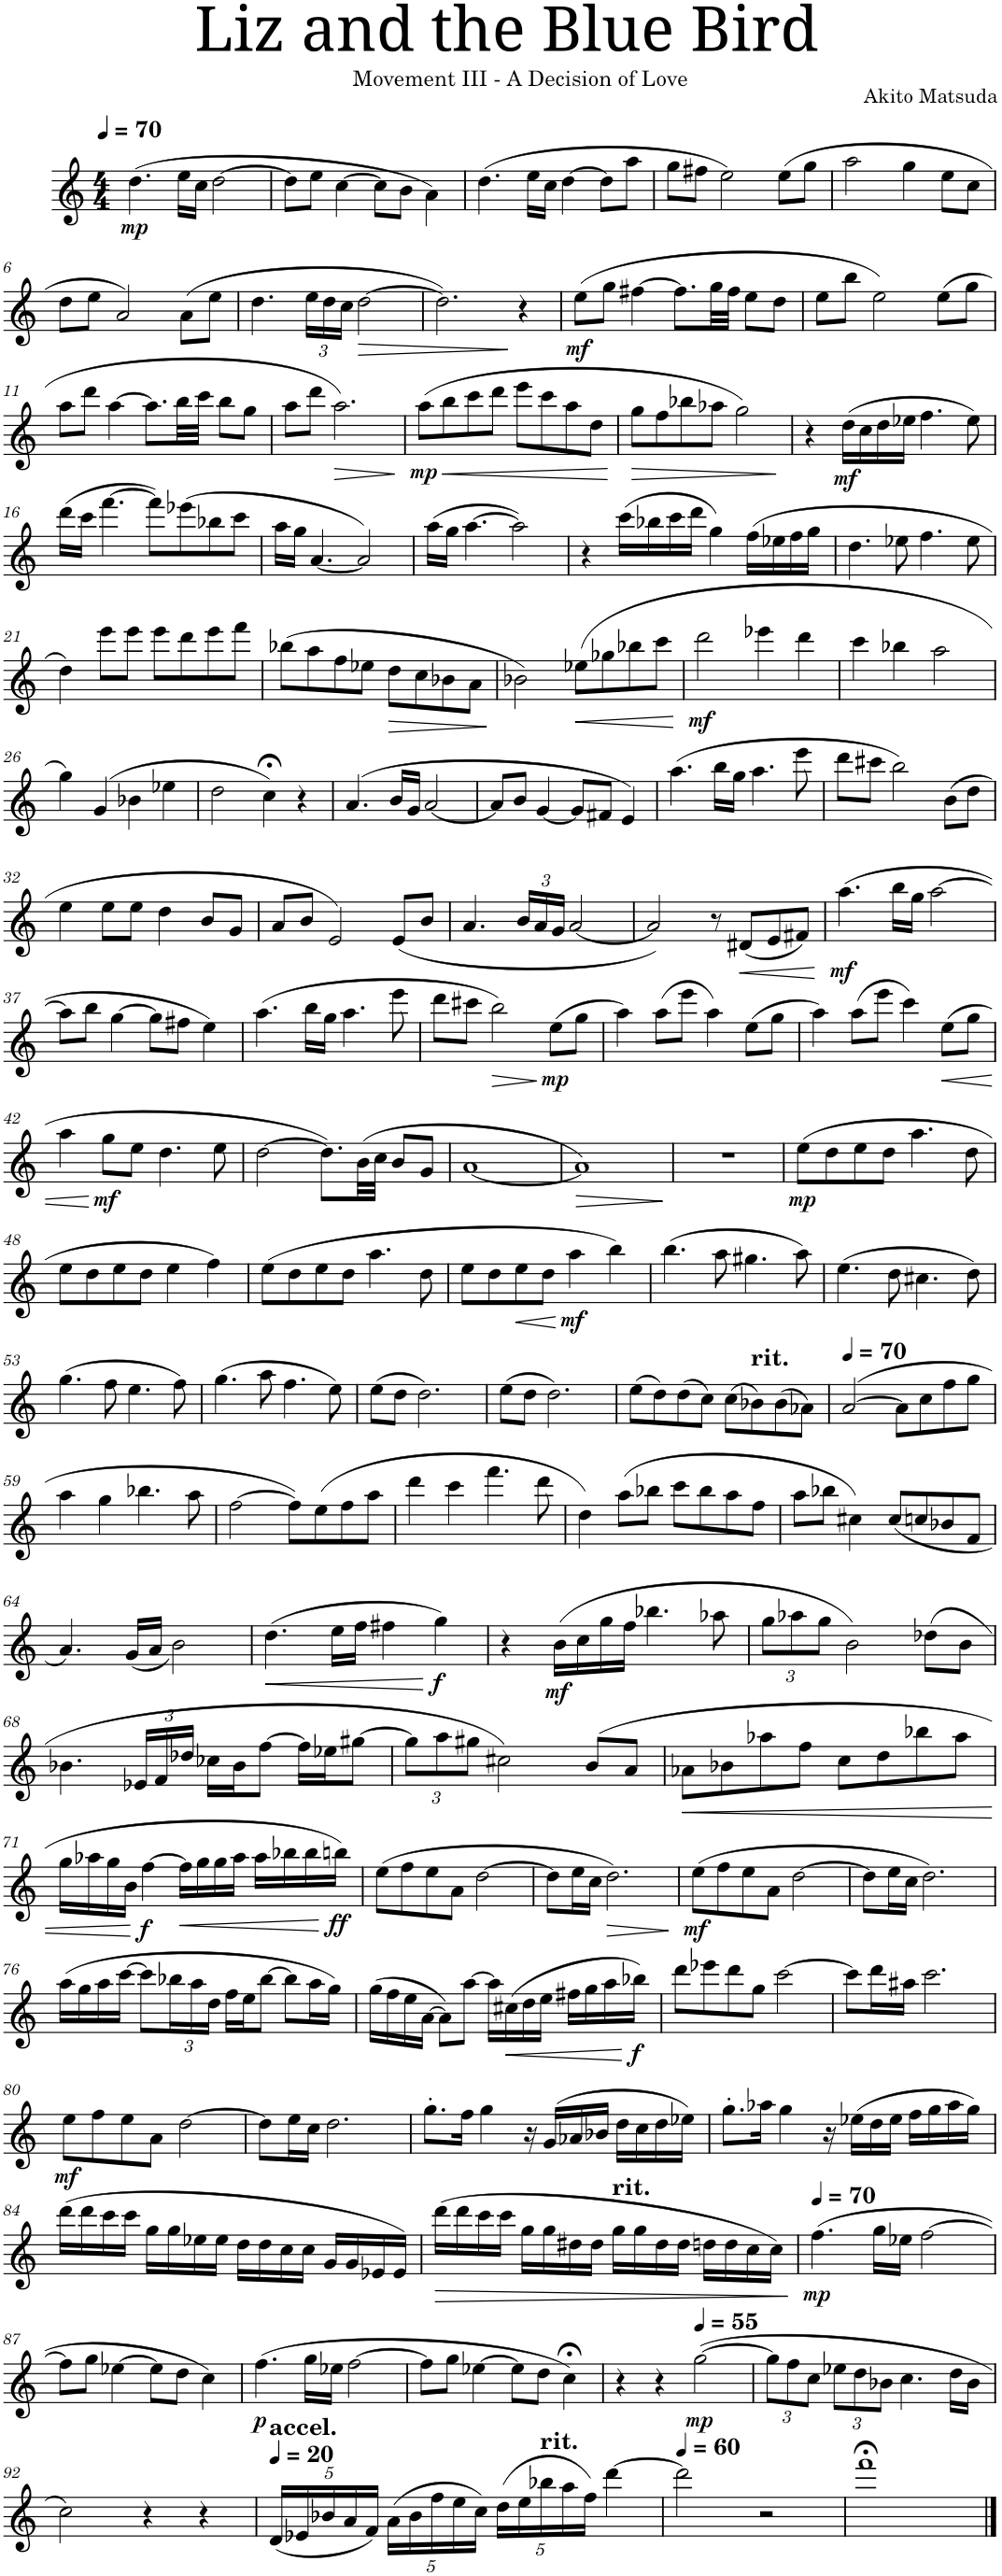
**kern	**dynam
*part1	*part1
*staff1	*staff1
*I"长笛	*
*clefG2	*
*k[]	*
*M4/4	*
*MM70	*
=1	=1
!	!LO:DY:b
(4.dd\	mp
16ee\LL	.
16cc\JJ	.
[>2dd\	.
=2	=2
8dd\L]	.
8ee\J	.
[4cc\	.
8cc\L]	.
8b\J	.
4a\)	.
=3	=3
(4.dd\	.
16ee\LL	.
16cc\JJ	.
[4dd\	.
8dd\L]	.
8aa\J	.
=4	=4
8gg\L	.
8ff#X\J	.
2ee\)	.
(8ee\L	.
8gg\J	.
=5	=5
2aa\	.
4gg\	.
8ee\L	.
8cc\J	.
!!LO:LB:g=z
=6	=6
8dd\L	.
8ee\J	.
2a/)	.
(8a\L	.
8ee\J	.
=7	=7
4.dd\	.
*Xbrackettup	*
24ee\LL	.
24dd\	.
24cc\JJ	.
!	!LO:HP:b
[2dd\	>
=8	=8
2.dd\])	.
4r	]
=9	=9
!	!LO:DY:b
(8ee\L	mf
8gg\J	.
[4ff#X\	.
8.ff#\L]	.
32gg\LL	.
32ff#\JJJ	.
8ee\L	.
8dd\J	.
=10	=10
8ee\L	.
8bb\J	.
2ee\)	.
(8ee\L	.
8gg\J	.
!!LO:LB:g=z
=11	=11
8aa\L	.
8ddd\J	.
[4aa\	.
8.aa\L]	.
32bb\LL	.
32ccc\JJJ	.
8bb\L	.
8gg\J	.
=12	=12
8aa\L	.
8ddd\J	.
!	!LO:HP:b
2.aa\)	>
.	]
=13	=13
!	!LO:HP:b
!	!LO:DY:n=1:b
(8aa\L	< mp
8bb\	.
8ccc\	.
8ddd\J	.
8eee\L	.
8ccc\	.
8aa\	.
8dd\J	.
.	[
=14	=14
!	!LO:HP:b
8gg\L	>
8ff\	.
8bb-X\	.
8aa-X\J	.
2gg\)	.
.	]
=15	=15
4r	.
!	!LO:DY:b
(16dd\LL	mf
16cc\	.
16dd\	.
16ee-X\JJ	.
4.ff\	.
8ee-\)	.
!!LO:LB:g=z
=16	=16
(16ddd\LL	.
16ccc\JJ	.
[4.fff\	.
8fff\L])	.
(8eee-X\	.
8bb-X\	.
8ccc\J	.
=17	=17
16aa\LL	.
16gg\JJ	.
[4.a/	.
2a/])	.
=18	=18
(16aa\LL	.
16gg\JJ	.
[4.aa\	.
2aa\])	.
=19	=19
4r	.
(16ccc\LL	.
16bb-X\	.
16ccc\	.
16ddd\JJ	.
4gg\)	.
(16ff\LL	.
16ee-X\	.
16ff\	.
16gg\JJ	.
=20	=20
4.dd\	.
8ee-X\	.
4.ff\	.
8ee-\	.
!!LO:LB:g=z
=21	=21
4dd\)	.
8eee\L	.
8eee\J	.
8eee\L	.
8ddd\	.
8eee\	.
8fff\J	.
=22	=22
(8bb-X\L	.
8aa\	.
8ff\	.
8ee-X\J	.
!	!LO:HP:b
8dd\L	>
8cc\	.
8b-X\	.
8a\J	.
.	]
=23	=23
2b-X\)	.
!	!LO:HP:b
(8ee-X\L	<
8gg-X\	.
8bb-X\	.
8ccc\J	.
.	[
=24	=24
!	!LO:DY:b
2ddd\	mf
4eee-X\	.
4ddd\	.
=25	=25
4ccc\	.
4bb-X\	.
2aa\	.
!!LO:LB:g=z
=26	=26
4gg\)	.
(4g/	.
4b-X\	.
4ee-X\	.
=27	=27
2dd\	.
4cc;<\)	.
4r	.
=28	=28
(>4.a/	.
16b/LL	.
16g/JJ	.
[<2a/	.
=29	=29
8a/L]	.
8b/J	.
[4g/	.
8g/L]	.
8f#X/J	.
4e/)	.
=30	=30
(4.aa\	.
16bb\LL	.
16gg\JJ	.
4.aa\	.
8eee\	.
=31	=31
8ddd\L	.
8ccc#X\J	.
2bb\)	.
(8b\L	.
8dd\J	.
!!LO:LB:g=z
=32	=32
4ee\	.
8ee\L	.
8ee\J	.
4dd\	.
8b/L	.
8g/J	.
=33	=33
8a/L	.
8b/J	.
2e/)	.
(8e/L	.
8b/J	.
=34	=34
4.a/	.
24b/LL	.
24a/	.
24g/JJ	.
[2a/	.
=35	=35
2a/])	.
8r	.
!	!LO:HP:b
(8d#X/L	<
8e/	.
8f#X/J)	.
.	[
=36	=36
!	!LO:DY:b
(4.aa\	mf
16bb\LL	.
16gg\JJ	.
[2aa\	.
!!LO:LB:g=z
=37	=37
8aa\L]	.
8bb\J	.
[4gg\	.
8gg\L]	.
8ff#X\J	.
4ee\)	.
=38	=38
(4.aa\	.
16bb\LL	.
16gg\JJ	.
4.aa\	.
8eee\	.
=39	=39
8ddd\L	.
8ccc#X\J	.
!	!LO:HP:b
2bb\)	>
!	!LO:DY:n=1:b
(8ee\L	] mp
8gg\J	.
=40	=40
4aa\)	.
(8aa\L	.
8eee\J	.
4aa\)	.
(8ee\L	.
8gg\J	.
=41	=41
4aa\)	.
(8aa\L	.
8eee\J	.
4ccc\)	.
!	!LO:HP:b
(8ee\L	<
8gg\J	.
!!LO:LB:g=z
=42	=42
4aa\	.
!	!LO:DY:n=1:b
8gg\L	[ mf
8ee\J	.
4.dd\	.
8ee\	.
=43	=43
[2dd\	.
8.dd\L])	.
(32b\LL	.
32cc\JJJ	.
8b/L	.
8g/J	.
=44	=44
[1a	.
=45	=45
!	!LO:HP:b
1a])	>
.	]
=46	=46
1r	.
=47	=47
!	!LO:DY:b
(8ee\L	mp
8dd\	.
8ee\	.
8dd\J	.
4.aa\	.
8dd\	.
!!LO:LB:g=z
=48	=48
8ee\L	.
8dd\	.
8ee\	.
8dd\J	.
4ee\	.
4ff\)	.
=49	=49
(8ee\L	.
8dd\	.
8ee\	.
8dd\J	.
4.aa\	.
8dd\	.
=50	=50
8ee\L	.
8dd\	.
!	!LO:HP:b
8ee\	<
8dd\J	.
!	!LO:DY:n=1:b
4aa\	[ mf
4bb\)	.
=51	=51
(4.bb\	.
8aa\	.
4.gg#X\	.
8aa\)	.
=52	=52
(4.ee\	.
8dd\	.
4.cc#X\	.
8dd\)	.
!!LO:LB:g=z
=53	=53
(4.gg\	.
8ff\	.
4.ee\	.
8ff\)	.
=54	=54
(4.gg\	.
8aa\	.
4.ff\	.
8ee\)	.
=55	=55
(8ee\L	.
8dd\J	.
2.dd\)	.
=56	=56
(8ee\L	.
8dd\J	.
2.dd\)	.
=57	=57
(8ee\L	.
8dd\)	.
(8dd\	.
8cc\J)	.
(8cc\L	.
!LO:TX:a:t=rit.	!
8b-X\)	.
(8b-\	.
8a-X\J)	.
=58	=58
*MM70	*
([2a/	.
8a\L]	.
8cc\	.
8ff\	.
8gg\J	.
!!LO:LB:g=z
=59	=59
4aa\	.
4gg\	.
4.bb-X\	.
8aa\	.
=60	=60
[2ff\	.
8ff\L])	.
(8ee\	.
8ff\	.
8aa\J	.
=61	=61
4ddd\	.
4ccc\	.
4.fff\	.
8ddd\	.
=62	=62
4dd\)	.
(8aa\L	.
8bb-X\J	.
8ccc\L	.
8bb-\	.
8aa\	.
8ff\J	.
=63	=63
8aa\L	.
8bb-X\J	.
4cc#X\)	.
(8cc#/L	.
8ccn/	.
8b-X/	.
8f/J	.
!!LO:LB:g=z
=64	=64
4.a/)	.
(<16g/LL	.
16a/JJ	.
2b\)	.
=65	=65
!	!LO:HP:b
(4.dd\	<
16ee\LL	.
16ff\JJ	.
4ff#X\	.
!	!LO:DY:n=1:b
4gg\)	[ f
=66	=66
4r	.
!	!LO:DY:b
(16b\LL	mf
16cc\	.
16gg\	.
16ff\JJ	.
4.bb-X\	.
8aa-X\	.
=67	=67
12gg\L	.
12aa-X\	.
12gg\J	.
2b\)	.
(8dd-X\L	.
8b\J	.
!!LO:LB:g=z
=68	=68
4.b-X\	.
24e-X/LL	.
24f/	.
24dd-X/JJ	.
16cc-X\LL	.
16b-\J	.
[8ff\J	.
16ff\LL]	.
16ee-X\J	.
[8gg#X\J	.
=69	=69
12gg#\L]	.
12aa\	.
12gg#X\J	.
2cc#X\)	.
(8b/L	.
8a/J	.
=70	=70
!	!LO:HP:b
8a-X\L	<
8b-X\	.
8aa-X\	.
8ff\J	.
8cc\L	.
8dd\	.
8bb-X\	.
8aa-\J	.
!!LO:LB:g=z
=71	=71
16gg\LL	.
16aa-X\	.
16gg\	.
16b\JJ	.
!	!LO:DY:n=1:b
[4ff\	[ f
!	!LO:HP:b
16ff\LL]	<
16gg\	.
16gg\	.
16aa-\JJ	.
16aa-\LL	.
16bb-X\	.
16bb-\	.
!	!LO:DY:n=2:b
16bbn\JJ)	[ ff
=72	=72
(8ee\L	.
8ff\	.
8ee\	.
8a\J	.
[2dd\	.
=73	=73
8dd\L]	.
16ee\L	.
16cc\JJ	.
!	!LO:HP:b
2.dd\)	>
.	]
=74	=74
!	!LO:DY:b
(8ee\L	mf
8ff\	.
8ee\	.
8a\J	.
[2dd\	.
=75	=75
8dd\L]	.
16ee\L	.
16cc\JJ	.
2.dd\)	.
!!LO:LB:g=z
=76	=76
(16aa\LL	.
16gg\	.
16aa\	.
[16ccc\JJ	.
8ccc\L]	.
24bb-X\L	.
24aa\	.
24dd\JJ	.
16ff\LL	.
16ee\J	.
[8bb-\J	.
8bb-\L]	.
16aa\L	.
16gg\JJ)	.
=77	=77
(16gg\LL	.
16ff\	.
16ee\	.
[16a\JJ	.
8a\L])	.
[8aa\J	.
16aa\LL]	.
!	!LO:HP:b
(16cc#X\	<
16dd\	.
16ee\JJ	.
16ff#X\LL	.
16gg\	.
16aa\	.
!	!LO:DY:n=1:b
16bb-X\JJ)	[ f
=78	=78
8ddd\L	.
8eee-X\	.
8ddd\	.
8gg\J	.
[2ccc\	.
=79	=79
8ccc\L]	.
16ddd\L	.
16aa#X\JJ	.
2.ccc\	.
!!LO:LB:g=z
=80	=80
!	!LO:DY:b
8ee\L	mf
8ff\	.
8ee\	.
8a\J	.
[2dd\	.
=81	=81
8dd\L]	.
16ee\L	.
16cc\JJ	.
2.dd\	.
=82	=82
8.gg'\L	.
16ff\Jk	.
4gg\	.
16r	.
(16g/LL	.
16a-X/	.
16b-X/JJ	.
16dd\LL	.
16cc\	.
16dd\	.
16ee-X\JJ)	.
=83	=83
8.gg'\L	.
16aa-X\Jk	.
4gg\	.
16r	.
(16ee-X\LL	.
16dd\	.
16ee-\JJ	.
16ff\LL	.
16gg\	.
16aa-\	.
16gg\JJ)	.
!!LO:LB:g=z
=84	=84
(16ddd\LL	.
16ddd\	.
16ccc\	.
16ccc\JJ	.
16gg\LL	.
16gg\	.
16ee-X\	.
16ee-\JJ	.
16dd\LL	.
16dd\	.
16cc\	.
16cc\JJ	.
16g/LL	.
16g/	.
16e-X/	.
16e-/JJ)	.
=85	=85
!	!LO:HP:b
(16ddd\LL	>
16ddd\	.
16ccc\	.
16ccc\JJ	.
16gg\LL	.
16gg\	.
16dd#X\	.
16dd#\JJ	.
!LO:TX:a:t=rit.	!
16gg\LL	.
16gg\	.
16dd#\	.
16dd#\JJ	.
16ddn\LL	.
16dd\	.
16cc\	.
16cc\JJ)	.
.	]
=86	=86
*MM70	*
!	!LO:DY:b
(4.ff\	mp
16gg\LL	.
16ee-X\JJ	.
[>2ff\	.
!!LO:LB:g=z
=87	=87
8ff\L]	.
8gg\J	.
[4ee-X\	.
8ee-\L]	.
8dd\J	.
4cc\)	.
=88	=88
!	!LO:DY:b
(4.ff\	p
16gg\LL	.
16ee-X\JJ	.
[>2ff\	.
=89	=89
8ff\L]	.
8gg\J	.
[4ee-X\	.
8ee-\L]	.
8dd\J	.
4cc;<\)	.
=90	=90
4r	.
4r	.
*MM55	*
!	!LO:DY:b
([2gg\	mp
=91	=91
12gg\L]	.
12ff\	.
12cc\J	.
12ee-X\L	.
12dd\	.
12b-X\J	.
4.cc\	.
16dd\LL	.
16b-\JJ	.
!!LO:LB:g=z
=92	=92
2cc\)	.
4r	.
4r	.
=93	=93
*MM20	*
!LO:TX:a:t=accel.	!
(20d/LL	.
20e-X/	.
20b-X/	.
20a/	.
20f/JJ)	.
(20a\LL	.
20b-\	.
20ff\	.
20ee\	.
20cc\JJ)	.
(20dd\LL	.
20ee\	.
!LO:TX:a:t=rit.	!
20bb-X\	.
20aa\	.
20ff\JJ)	.
[4ddd\	.
=94	=94
*MM60	*
2ddd\]	.
2r	.
=95	=95
1fff;<	.
==	==
*-	*-
